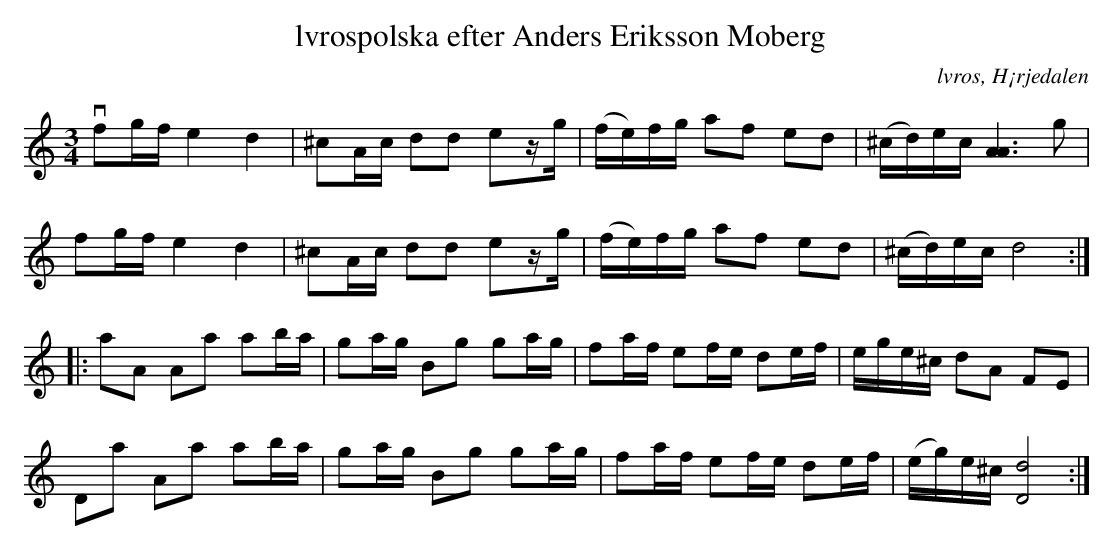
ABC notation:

X:1
T: lvrospolska efter Anders Eriksson Moberg
O: lvros, H¡rjedalen
M:3/4
L:1/8
K:Ddor
vfg/f/ e2 d2|^cA/c/ dd ez/g/|(f/e/)f/g/ af ed|(^c/d/)e/c/ [A3A3] g|!
fg/f/ e2 d2|^cA/c/ dd ez/g/|(f/e/)f/g/ af ed|(^c/d/)e/c/ d4:|:!
aA Aa ab/a/|ga/g/ Bg ga/g/|fa/f/ ef/e/ de/f/|e/g/e/^c/ dA FE|!
Da Aa ab/a/|ga/g/ Bg ga/g/|fa/f/ ef/e/ de/f/|(e/g/)e/^c/ [D4d4]:|]
